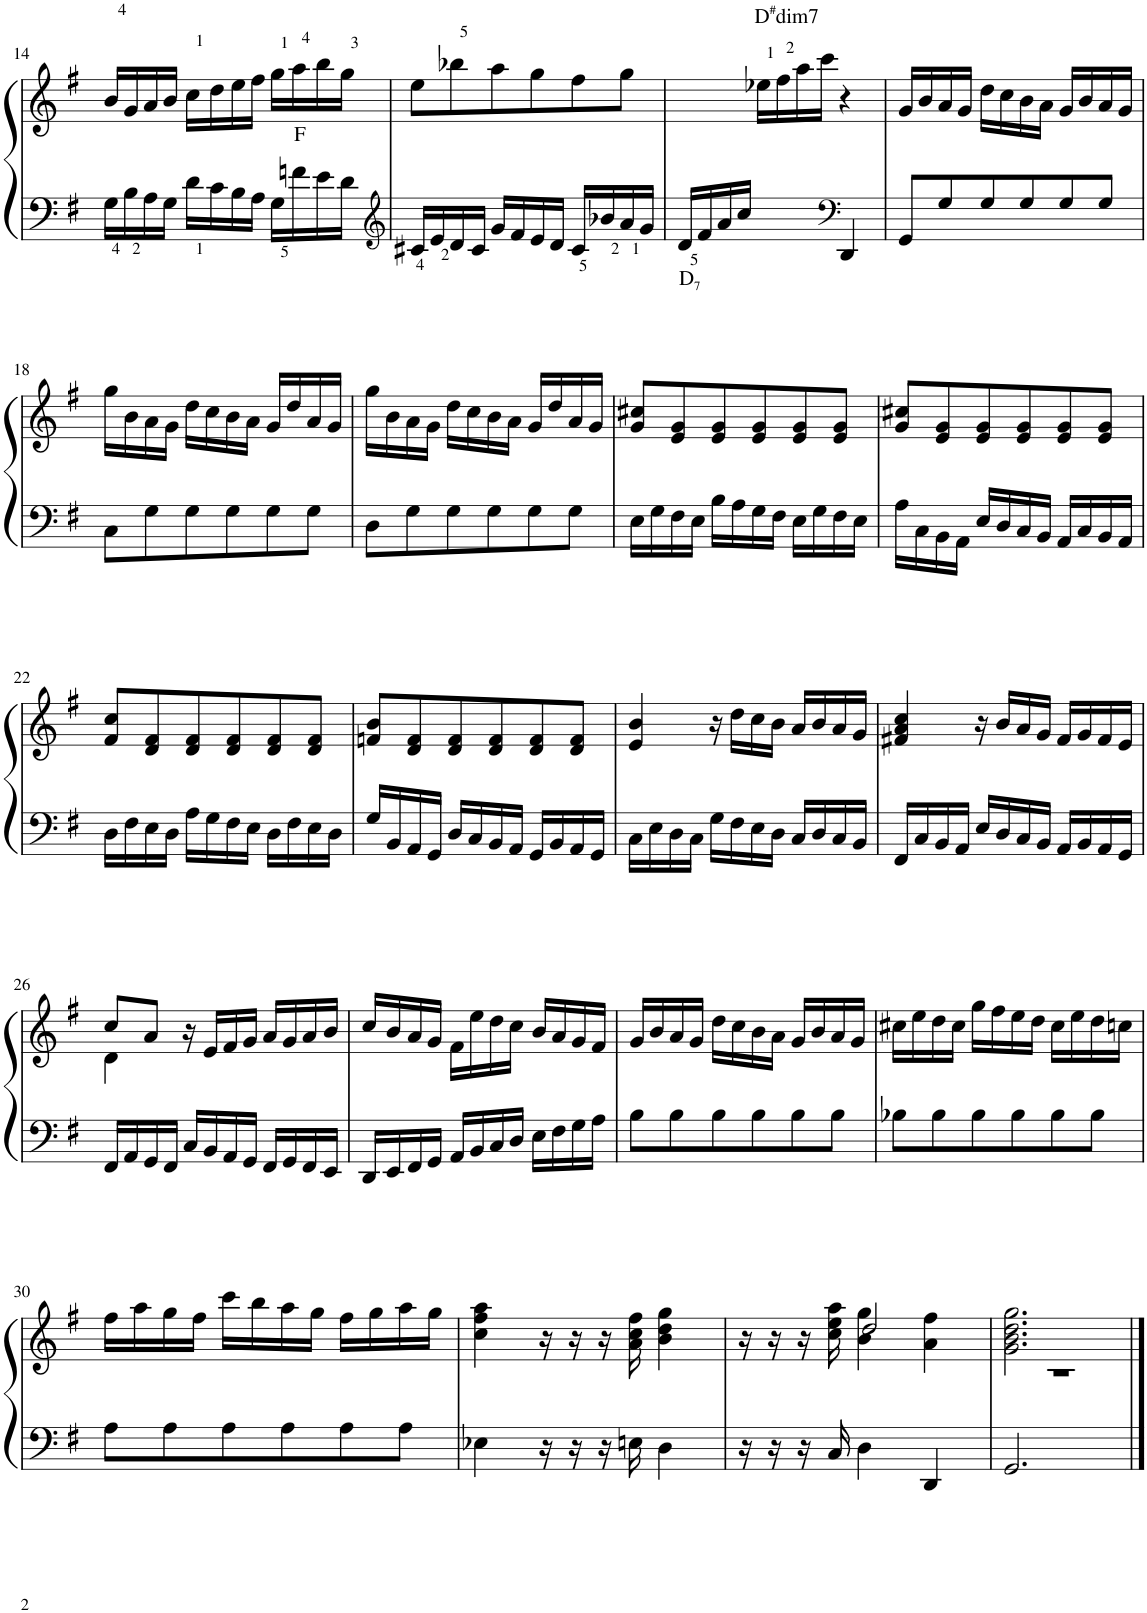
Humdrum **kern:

**kern	**kern
*part1	*part1
*staff2	*staff1
*I"Piano	*
*I'Pno.	*
!!LO:PB:g=z
*clefF4	*clefG2
*k[f#]	*k[f#]
*M3/4	*M3/4
=14	=14
16G\LL	16b/LL
16B\	16g/
16A\	16a/
16G\JJ	16b/JJ
16d\LL	16cc\LL
16c\	16dd\
16B\	16ee\
16A\JJ	16ff#\JJ
16G\LL	16gg\LL
!LO:TX:a:t=F	!
16fn\	16aa\
16e\	16bb\
16d\JJ	16gg\JJ
=15	=15
*clefG2	*
16c#X/LL	8ee\L
16e/	.
16d/	8bb-X\
16c#/JJ	.
16g/LL	8aa\
16f#/	.
16e/	8gg\
16d/JJ	.
16c#/LL	8ff#\
16b-X/	.
16a/	8gg\J
16g/JJ	.
=16	=16
!LO:TX:b:t=D	!
!LO:TX:b:t=7	!
16d/LL	4ryy
16f#/	.
16a/	.
16cc/JJ	.
!	!LO:TX:a:t=D
!	!LO:TX:a:t=#
!	!LO:TX:a:t=dim7
4ryy	16ee-X\LL
.	16ff#\
.	16aa\
.	16ccc\JJ
*clefF4	*
4DD/	4r
=17	=17
8GG/L	16g/LL
.	16b/
8G/	16a/
.	16g/JJ
8G/	16dd\LL
.	16cc\
8G/	16b\
.	16a\JJ
8G/	16g/LL
.	16b/
8G/J	16a/
.	16g/JJ
!!LO:LB:g=z
=18	=18
8C\L	16gg\LL
.	16b\
8G\	16a\
.	16g\JJ
8G\	16dd\LL
.	16cc\
8G\	16b\
.	16a\JJ
8G\	16g/LL
.	16dd/
8G\J	16a/
.	16g/JJ
=19	=19
8D\L	16gg\LL
.	16b\
8G\	16a\
.	16g\JJ
8G\	16dd\LL
.	16cc\
8G\	16b\
.	16a\JJ
8G\	16g/LL
.	16dd/
8G\J	16a/
.	16g/JJ
=20	=20
16E\LL	8g/ 8cc#X/L
16G\	.
16F#\	8e/ 8g/
16E\JJ	.
16B\LL	8e/ 8g/
16A\	.
16G\	8e/ 8g/
16F#\JJ	.
16E\LL	8e/ 8g/
16G\	.
16F#\	8e/ 8g/J
16E\JJ	.
=21	=21
16A\LL	8g/ 8cc#X/L
16C\	.
16BB\	8e/ 8g/
16AA\JJ	.
16E/LL	8e/ 8g/
16D/	.
16C/	8e/ 8g/
16BB/JJ	.
16AA/LL	8e/ 8g/
16C/	.
16BB/	8e/ 8g/J
16AA/JJ	.
!!LO:LB:g=z
=22	=22
16D\LL	8f#/ 8cc/L
16F#\	.
16E\	8d/ 8f#/
16D\JJ	.
16A\LL	8d/ 8f#/
16G\	.
16F#\	8d/ 8f#/
16E\JJ	.
16D\LL	8d/ 8f#/
16F#\	.
16E\	8d/ 8f#/J
16D\JJ	.
=23	=23
16G/LL	8fn/ 8b/L
16BB/	.
16AA/	8d/ 8f/
16GG/JJ	.
16D/LL	8d/ 8f/
16C/	.
16BB/	8d/ 8f/
16AA/JJ	.
16GG/LL	8d/ 8f/
16BB/	.
16AA/	8d/ 8f/J
16GG/JJ	.
=24	=24
16C\LL	4e/ 4b/
16E\	.
16D\	.
16C\JJ	.
16G\LL	16r
16F#\	16dd\LL
16E\	16cc\
16D\JJ	16b\JJ
16C/LL	16a/LL
16D/	16b/
16C/	16a/
16BB/JJ	16g/JJ
=25	=25
16FF#/LL	4f#X/ 4a/ 4cc/
16C/	.
16BB/	.
16AA/JJ	.
16E/LL	16r
16D/	16b/LL
16C/	16a/
16BB/JJ	16g/JJ
16AA/LL	16f#/LL
16BB/	16g/
16AA/	16f#/
16GG/JJ	16e/JJ
!!LO:LB:g=z
=26	=26
*	*^
16FF#/LL	8cc/L	4d\
16AA/	.	.
16GG/	8a/J	.
16FF#/JJ	.	.
16C/LL	16r	2ryy
16BB/	16e/LL	.
16AA/	16f#/	.
16GG/JJ	16g/JJ	.
16FF#/LL	16a/LL	.
16GG/	16g/	.
16FF#/	16a/	.
16EE/JJ	16b/JJ	.
*	*v	*v
=27	=27
16DD/LL	16cc/LL
16EE/	16b/
16FF#/	16a/
16GG/JJ	16g/JJ
16AA/LL	16f#\LL
16BB/	16ee\
16C/	16dd\
16D/JJ	16cc\JJ
16E\LL	16b/LL
16F#\	16a/
16G\	16g/
16A\JJ	16f#/JJ
=28	=28
8B\L	16g/LL
.	16b/
8B\	16a/
.	16g/JJ
8B\	16dd\LL
.	16cc\
8B\	16b\
.	16a\JJ
8B\	16g/LL
.	16b/
8B\J	16a/
.	16g/JJ
=29	=29
8B-X\L	16cc#X\LL
.	16ee\
8B-\	16dd\
.	16cc#\JJ
8B-\	16gg\LL
.	16ff#\
8B-\	16ee\
.	16dd\JJ
8B-\	16cc#\LL
.	16ee\
8B-\J	16dd\
.	16ccn\JJ
!!LO:LB:g=z
=30	=30
8A\L	16ff#\LL
.	16aa\
8A\	16gg\
.	16ff#\JJ
8A\	16ccc\LL
.	16bb\
8A\	16aa\
.	16gg\JJ
8A\	16ff#\LL
.	16gg\
8A\J	16aa\
.	16gg\JJ
=31	=31
4E-X\	4cc\ 4ff#\ 4aa\
16r	16r
16r	16r
16r	16r
16En\	16a\ 16cc\ 16ff#\
4D\	4b\ 4dd\ 4gg\
=32	=32
*	*^
16r	16r	4ryy
16r	16r	.
16r	16r	.
16C/	16cc\ 16ee\ 16aa\	.
4D\	4b\ 4gg\	2dd/
4DD/	4a\ 4ff#\	.
=33	=33	=33
2.GG/	2.g\ 2.b\ 2.dd\ 2.gg\	2.r
*	*v	*v
==	==
*-	*-
